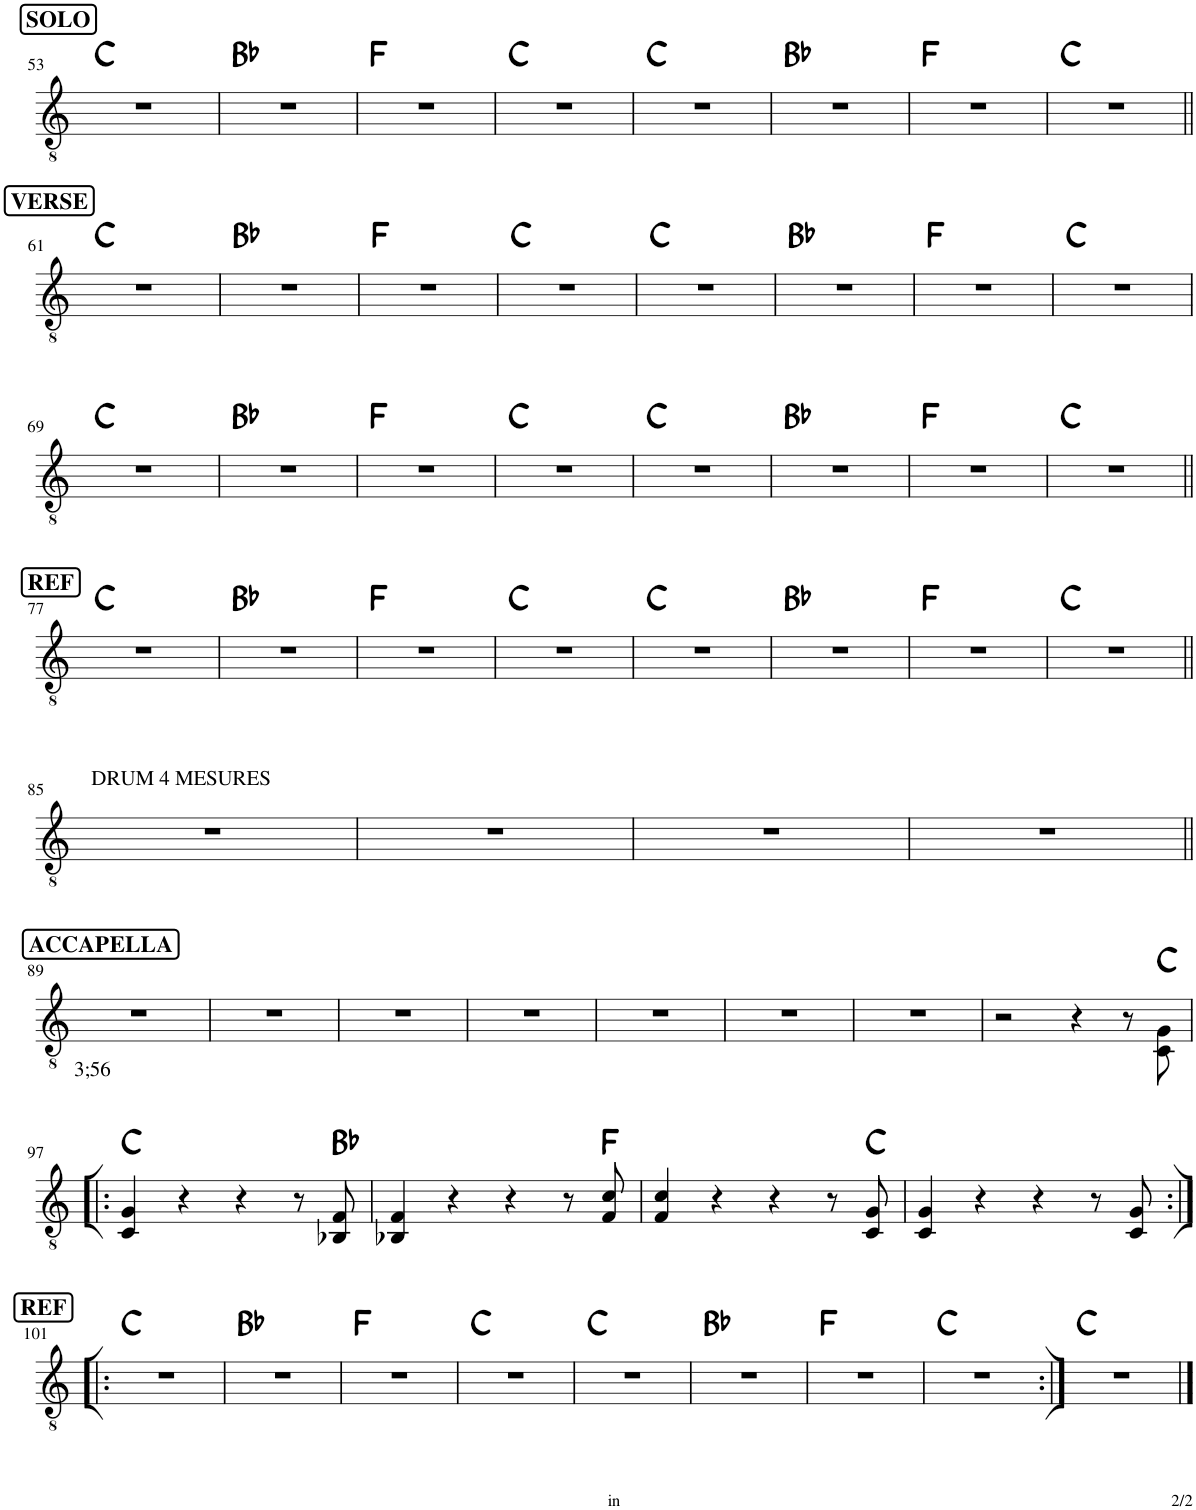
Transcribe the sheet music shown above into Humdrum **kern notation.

**kern	**harte
*part1	*part1
*staff1	*
*I"Classical Guitar	*
*I'Guit.	*
!!LO:PB:g=z
*clefGv2	*
*k[]	*
*M4/4	*
!!LO:REH:place=s1:a:B:cj:fs=11:t=SOLO
=53	=53
1r	C:maj
=54	=54
1r	Bb:maj
=55	=55
1r	F:maj
=56	=56
1r	C:maj
=57	=57
1r	C:maj
=58	=58
1r	Bb:maj
=59	=59
1r	F:maj
=60	=60
1r	C:maj
!!LO:LB:g=z
!!LO:REH:place=s1:a:B:cj:fs=11:t=VERSE
=61||	=61||
1r	C:maj
=62	=62
1r	Bb:maj
=63	=63
1r	F:maj
=64	=64
1r	C:maj
=65	=65
1r	C:maj
=66	=66
1r	Bb:maj
=67	=67
1r	F:maj
=68	=68
1r	C:maj
!!LO:LB:g=z
=69	=69
1r	C:maj
=70	=70
1r	Bb:maj
=71	=71
1r	F:maj
=72	=72
1r	C:maj
=73	=73
1r	C:maj
=74	=74
1r	Bb:maj
=75	=75
1r	F:maj
=76	=76
1r	C:maj
!!LO:LB:g=z
!!LO:REH:place=s1:a:B:cj:fs=11:t=REF
=77||	=77||
1r	C:maj
=78	=78
1r	Bb:maj
=79	=79
1r	F:maj
=80	=80
1r	C:maj
=81	=81
1r	C:maj
=82	=82
1r	Bb:maj
=83	=83
1r	F:maj
=84	=84
1r	C:maj
!!LO:LB:g=z
=85||	=85||
!LO:TX:a:t=DRUM 4 MESURES	!
1r	.
=86	=86
1r	.
=87	=87
1r	.
=88	=88
1r	.
!!LO:LB:g=z
!!LO:REH:place=s1:a:B:cj:fs=11:t=ACCAPELLA
=89||	=89||
!LO:TX:b:t=3;56	!
1r	.
=90	=90
1r	.
=91	=91
1r	.
=92	=92
1r	.
=93	=93
1r	.
=94	=94
1r	.
=95	=95
1r	.
=96	=96
2r	.
4r	.
8r	.
8C\ 8G\	C:maj
!!LO:LB:g=z
=97!|:	=97!|:
4C/ 4G/	C:maj
4r	.
4r	.
8r	.
8BB-X/ 8F/	Bb:maj
=98	=98
4BB-X/ 4F/	.
4r	.
4r	.
8r	.
8F/ 8c/	F:maj
=99	=99
4F/ 4c/	.
4r	.
4r	.
8r	.
8C/ 8G/	C:maj
=100	=100
4C/ 4G/	.
4r	.
4r	.
8r	.
8C/ 8G/	.
!!LO:LB:g=z
!!LO:REH:place=s1:a:B:cj:fs=11:t=REF
=101:|!|:	=101:|!|:
1r	C:maj
=102	=102
1r	Bb:maj
=103	=103
1r	F:maj
=104	=104
1r	C:maj
=105	=105
1r	C:maj
=106	=106
1r	Bb:maj
=107	=107
1r	F:maj
=108	=108
1r	C:maj
=109:|!	=109:|!
1r	C:maj
==	==
*-	*-
